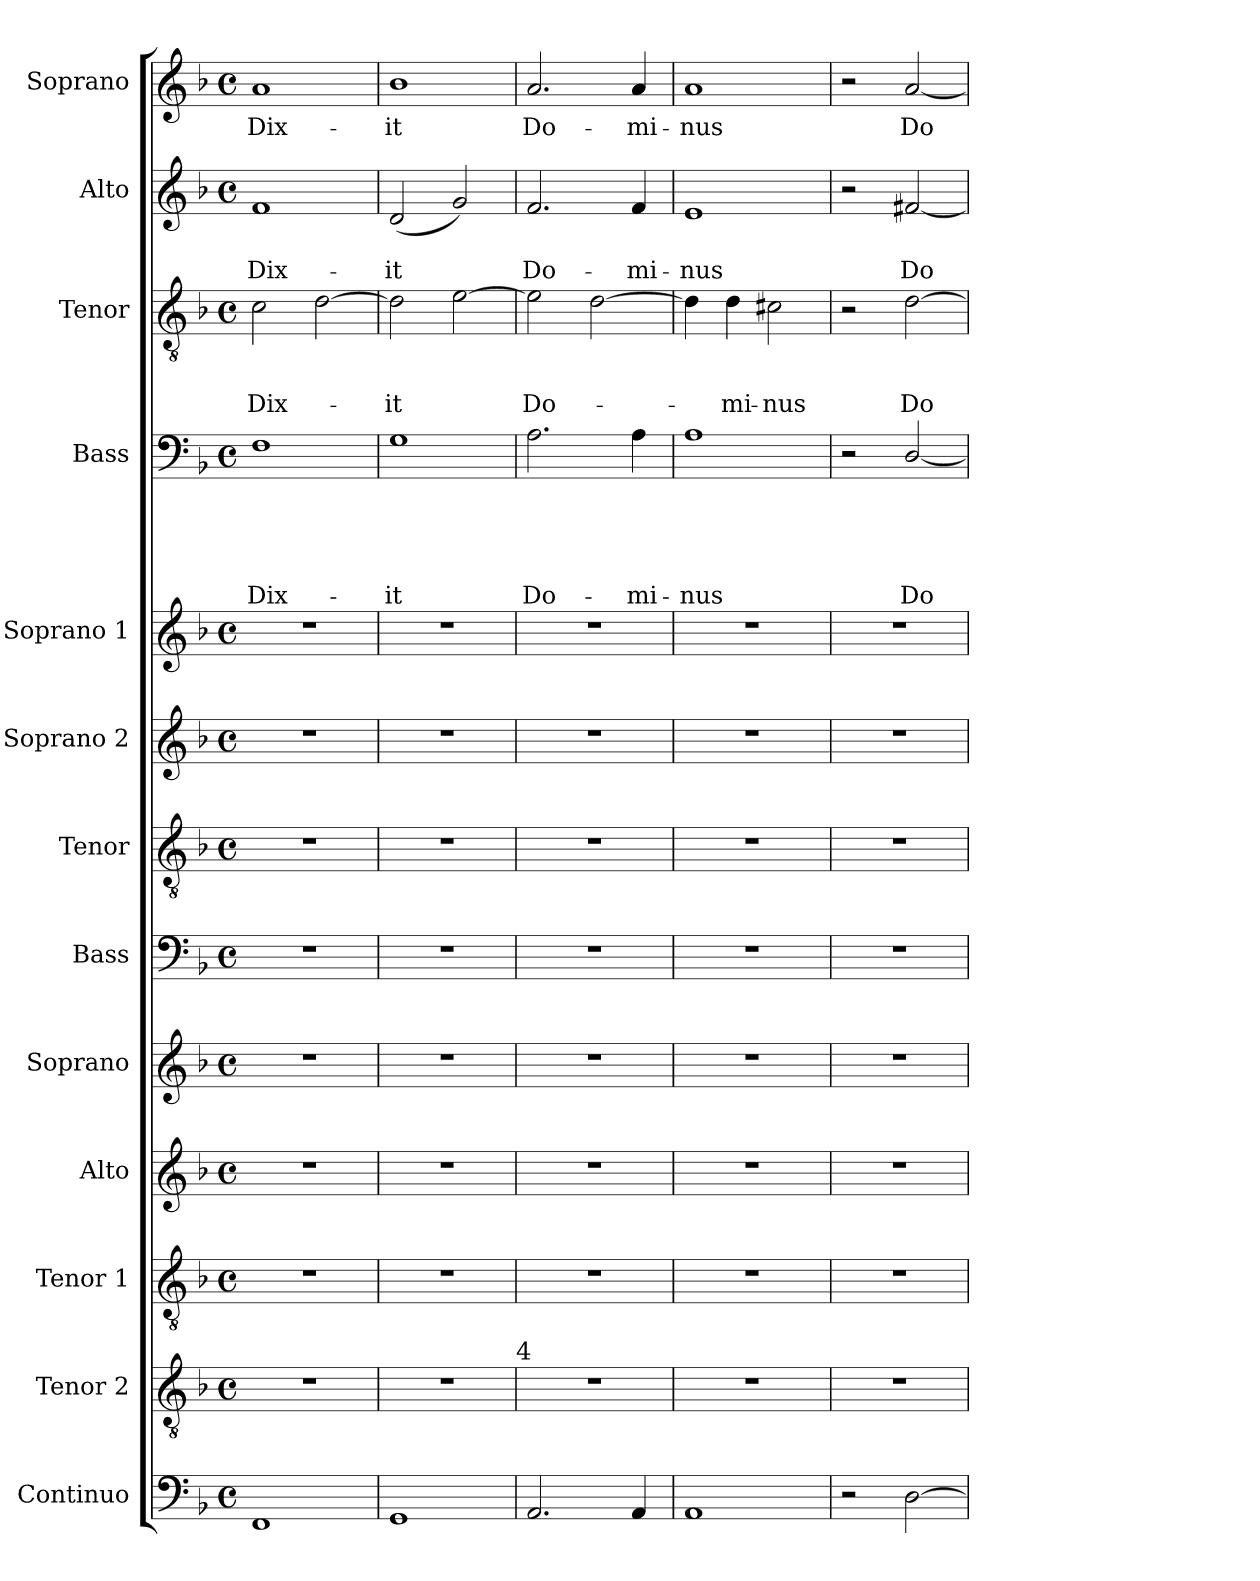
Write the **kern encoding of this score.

**kern	**kern	**kern	**kern	**kern	**kern	**kern	**kern	**kern	**kern	**text	**text	**text	**text	**text	**kern	**text	**text	**text	**kern	**text	**text	**kern	**text
*part13	*part12	*part11	*part10	*part9	*part8	*part7	*part6	*part5	*part4	*part4	*part4	*part4	*part4	*part4	*part3	*part3	*part3	*part3	*part2	*part2	*part2	*part1	*part1
*staff13	*staff12	*staff11	*staff10	*staff9	*staff8	*staff7	*staff6	*staff5	*staff4	*staff4	*staff4	*staff4	*staff4	*staff4	*staff3	*staff3	*staff3	*staff3	*staff2	*staff2	*staff2	*staff1	*staff1
*I"Continuo	*I"Tenor 2	*I"Tenor 1	*I"Alto	*I"Soprano	*I"Bass	*I"Tenor	*I"Soprano 2	*I"Soprano 1	*I"Bass	*	*	*	*	*	*I"Tenor	*	*	*	*I"Alto	*	*	*I"Soprano	*
*I'Cont.	*I'T2.	*I'T1 .	*I'A.	*I'S.	*I'B.	*I'T.	*I'S2.	*I'S1 .	*I'B.	*	*	*	*	*	*I'T.	*	*	*	*I'A.	*	*	*I'S.	*
*clefF4	*clefGv2	*clefGv2	*clefG2	*clefG2	*clefF4	*clefGv2	*clefG2	*clefG2	*clefF4	*	*	*	*	*	*clefGv2	*	*	*	*clefG2	*	*	*clefG2	*
*	*	*	*	*	*ITrd7c12	*	*	*	*	*	*	*	*	*	*	*	*	*	*	*	*	*	*
*k[b-]	*k[b-]	*k[b-]	*k[b-]	*k[b-]	*k[b-]	*k[b-]	*k[b-]	*k[b-]	*k[b-]	*	*	*	*	*	*k[b-]	*	*	*	*k[b-]	*	*	*k[b-]	*
*F:	*F:	*F:	*F:	*F:	*F:	*F:	*F:	*F:	*F:	*	*	*	*	*	*F:	*	*	*	*F:	*	*	*F:	*
*M4/4	*M4/4	*M4/4	*M4/4	*M4/4	*M4/4	*M4/4	*M4/4	*M4/4	*M4/4	*	*	*	*	*	*M4/4	*	*	*	*M4/4	*	*	*M4/4	*
*met(c)	*met(c)	*met(c)	*met(c)	*met(c)	*met(c)	*met(c)	*met(c)	*met(c)	*met(c)	*	*	*	*	*	*met(c)	*	*	*	*met(c)	*	*	*met(c)	*
=1	=1	=1	=1	=1	=1	=1	=1	=1	=1	=1	=1	=1	=1	=1	=1	=1	=1	=1	=1	=1	=1	=1	=1
!	!	!	!	!	!	!	!	!	!	!	!	!	!	!LO:LY:b	!	!	!	!LO:LY:b	!	!	!LO:LY:b	!	!LO:LY:b
1FF	1r	1r	1r	1r	1r	1r	1r	1r	1F	.	.	.	.	Dix-	2c\	.	.	Dix-	1f	.	Dix-	1a	Dix-
.	.	.	.	.	.	.	.	.	.	.	.	.	.	.	[>2d\	.	.	.	.	.	.	.	.
=2	=2	=2	=2	=2	=2	=2	=2	=2	=2	=2	=2	=2	=2	=2	=2	=2	=2	=2	=2	=2	=2	=2	=2
!	!	!	!	!	!	!	!	!	!	!	!	!	!	!LO:LY:b	!	!	!	!LO:LY:b	!	!	!LO:LY:b	!	!LO:LY:b
1GG	1r	1r	1r	1r	1r	1r	1r	1r	1G	.	.	.	.	-it	2d\]	.	.	-it	(<2d/	.	-it	1b-	-it
.	.	.	.	.	.	.	.	.	.	.	.	.	.	.	[>2e\	.	.	.	2g/)	.	.	.	.
!	!LO:TX:a:t=4	!	!	!	!	!	!	!	!	!	!	!	!	!	!	!	!	!	!	!	!	!	!
=3	=3	=3	=3	=3	=3	=3	=3	=3	=3	=3	=3	=3	=3	=3	=3	=3	=3	=3	=3	=3	=3	=3	=3
!	!	!	!	!	!	!	!	!	!	!	!	!	!	!LO:LY:b	!	!	!	!LO:LY:b	!	!	!LO:LY:b	!	!LO:LY:b
2.AA/	1r	1r	1r	1r	1r	1r	1r	1r	2.A\	.	.	.	.	Do-	2e\]	.	.	Do-	2.f/	.	Do-	2.a/	Do-
.	.	.	.	.	.	.	.	.	.	.	.	.	.	.	[>2d\	.	.	.	.	.	.	.	.
!	!	!	!	!	!	!	!	!	!	!	!	!	!	!LO:LY:b	!	!	!	!	!	!	!LO:LY:b	!	!LO:LY:b
4AA/	.	.	.	.	.	.	.	.	4A\	.	.	.	.	-mi-	.	.	.	.	4f/	.	-mi-	4a/	-mi-
=4	=4	=4	=4	=4	=4	=4	=4	=4	=4	=4	=4	=4	=4	=4	=4	=4	=4	=4	=4	=4	=4	=4	=4
!	!	!	!	!	!	!	!	!	!	!	!	!	!	!LO:LY:b	!	!	!	!	!	!	!LO:LY:b	!	!LO:LY:b
1AA	1r	1r	1r	1r	1r	1r	1r	1r	1A	.	.	.	.	-nus	4d\]	.	.	.	1e	.	-nus	1a	-nus
!	!	!	!	!	!	!	!	!	!	!	!	!	!	!	!	!	!	!LO:LY:b	!	!	!	!	!
.	.	.	.	.	.	.	.	.	.	.	.	.	.	.	4d\	.	.	-mi-	.	.	.	.	.
!	!	!	!	!	!	!	!	!	!	!	!	!	!	!	!	!	!	!LO:LY:b	!	!	!	!	!
.	.	.	.	.	.	.	.	.	.	.	.	.	.	.	2c#X\	.	.	-nus	.	.	.	.	.
=5	=5	=5	=5	=5	=5	=5	=5	=5	=5	=5	=5	=5	=5	=5	=5	=5	=5	=5	=5	=5	=5	=5	=5
2r	1r	1r	1r	1r	1r	1r	1r	1r	2r	.	.	.	.	.	2r	.	.	.	2r	.	.	2r	.
!	!	!	!	!	!	!	!	!	!	!	!	!	!	!LO:LY:b	!	!	!	!LO:LY:b	!	!	!LO:LY:b	!	!LO:LY:b
[>2D\	.	.	.	.	.	.	.	.	[<2D/	.	.	.	.	Do-	[>2d\	.	.	Do-	[<2f#X/	.	Do-	[<2a/	Do-
=	=	=	=	=	=	=	=	=	=	=	=	=	=	=	=	=	=	=	=	=	=	=	=
*-	*-	*-	*-	*-	*-	*-	*-	*-	*-	*-	*-	*-	*-	*-	*-	*-	*-	*-	*-	*-	*-	*-	*-
